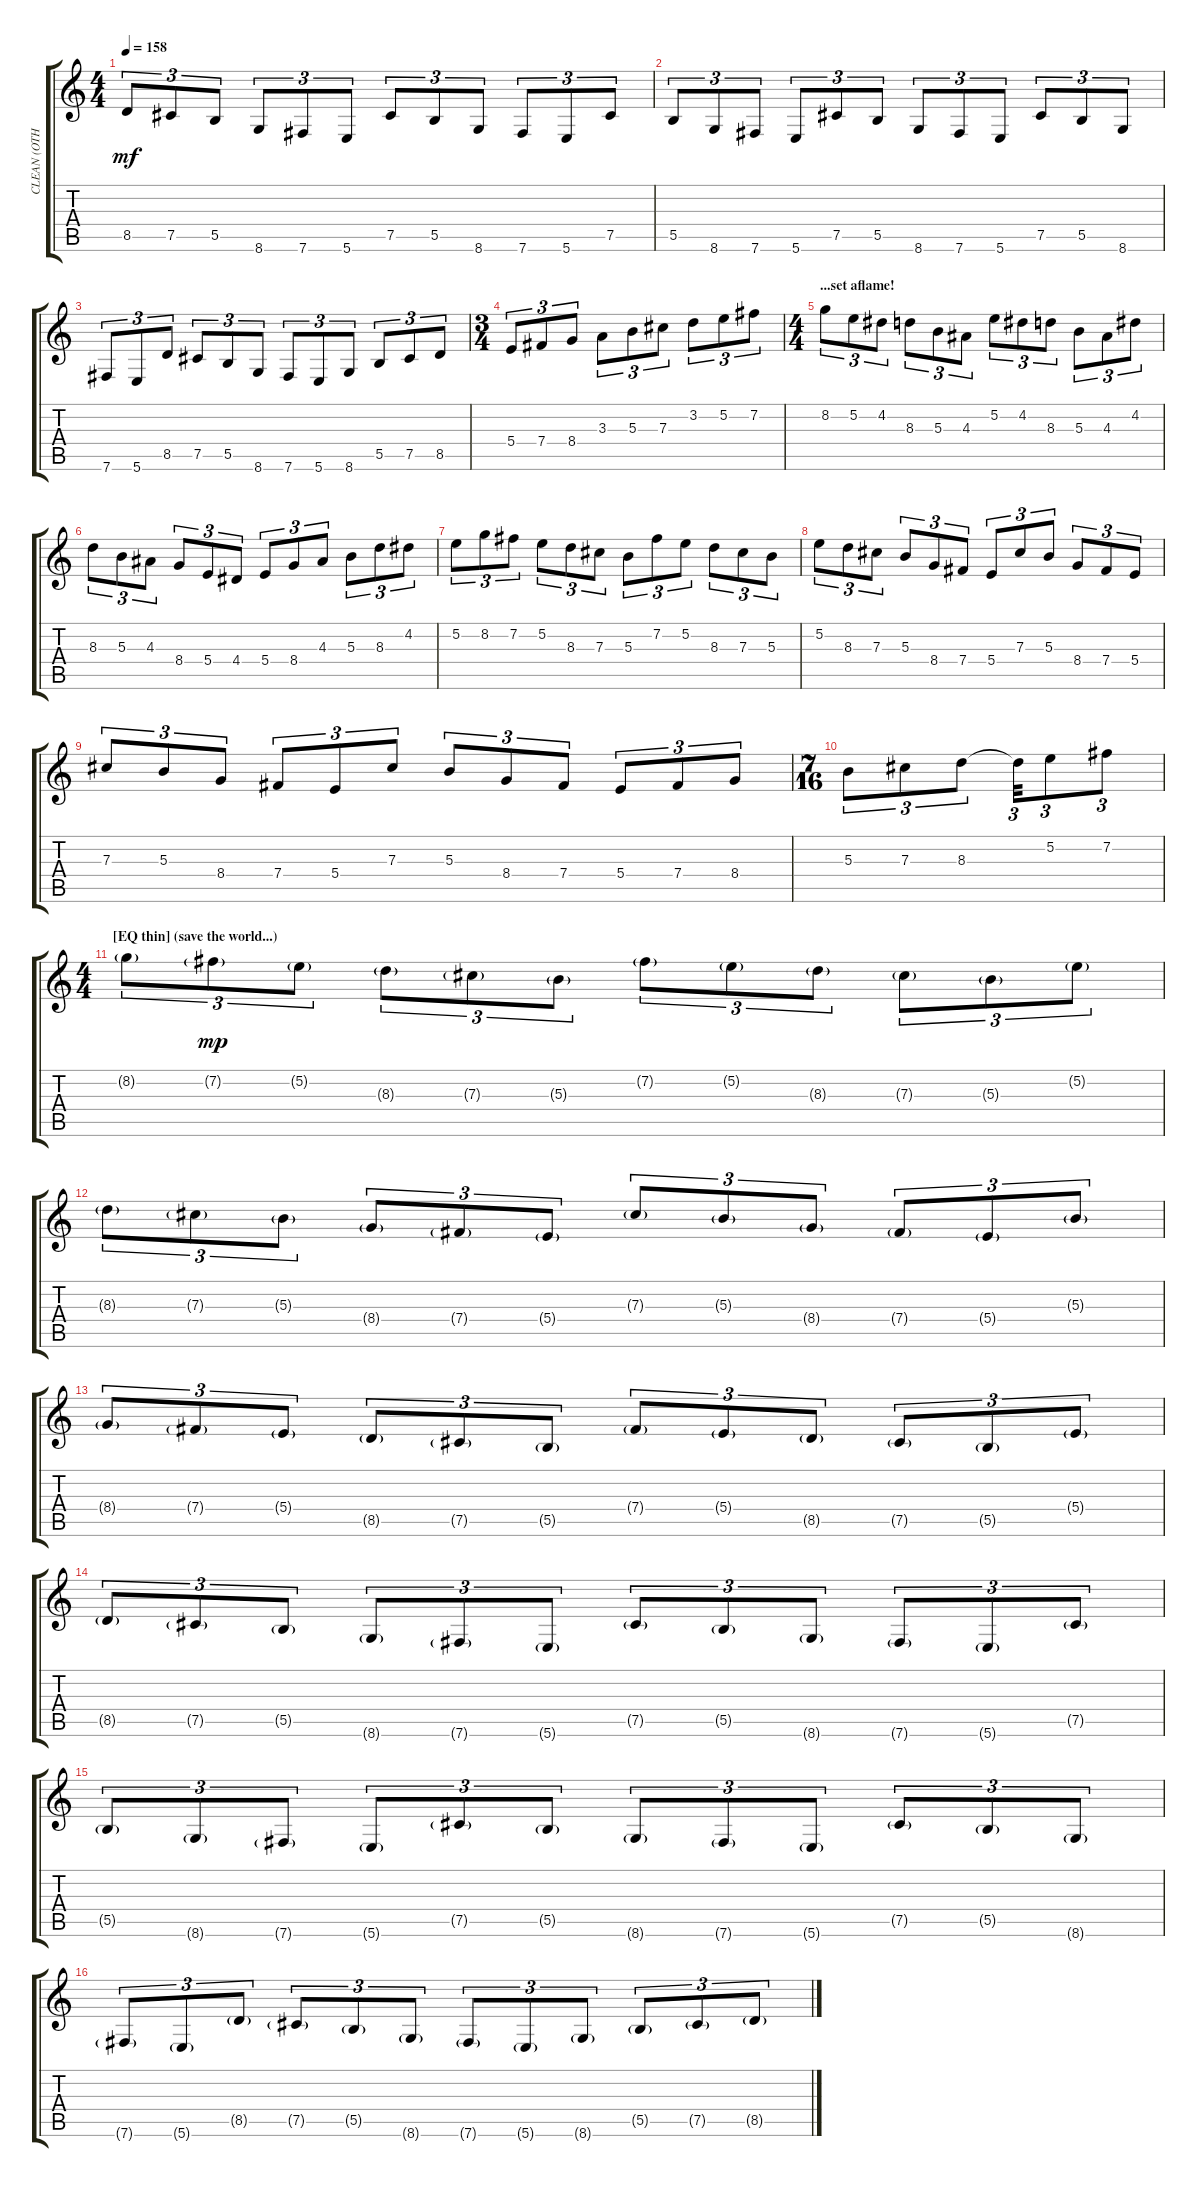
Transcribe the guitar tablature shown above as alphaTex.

\track ("CLEAN (OTHER)" "CLEAN (OTH") {instrument acousticguitarsteel}
\staff {score tabs}
\tuning (Eb4 B3 Gb3 B2 Gb2 B1) {hide}
\ts (4 4)
\tempo 158
\clef g2
\ks c
8.5.8{tu (3 2) dy mf} 7.5.8{tu (3 2)} 5.5.8{tu (3 2)} 8.6.8{tu (3 2)} 7.6.8{tu (3 2)} 5.6.8{tu (3 2)} 7.5.8{tu (3 2)} 5.5.8{tu (3 2)} 8.6.8{tu (3 2)} 7.6.8{tu (3 2)} 5.6.8{tu (3 2)} 7.5.8{tu (3 2)} |
5.5.8{tu (3 2)} 8.6.8{tu (3 2)} 7.6.8{tu (3 2)} 5.6.8{tu (3 2)} 7.5.8{tu (3 2)} 5.5.8{tu (3 2)} 8.6.8{tu (3 2)} 7.6.8{tu (3 2)} 5.6.8{tu (3 2)} 7.5.8{tu (3 2)} 5.5.8{tu (3 2)} 8.6.8{tu (3 2)} |
7.6.8{tu (3 2)} 5.6.8{tu (3 2)} 8.5.8{tu (3 2)} 7.5.8{tu (3 2)} 5.5.8{tu (3 2)} 8.6.8{tu (3 2)} 7.6.8{tu (3 2)} 5.6.8{tu (3 2)} 8.6.8{tu (3 2)} 5.5.8{tu (3 2)} 7.5.8{tu (3 2)} 8.5.8{tu (3 2)} |
\ts (3 4)
5.4.8{tu (3 2)} 7.4.8{tu (3 2)} 8.4.8{tu (3 2)} 3.3.8{tu (3 2)} 5.3.8{tu (3 2)} 7.3.8{tu (3 2)} 3.2.8{tu (3 2)} 5.2.8{tu (3 2)} 7.2.8{tu (3 2)} |
\ts (4 4)
\section ("" "...set aflame!")
8.2.8{tu (3 2)} 5.2.8{tu (3 2)} 4.2.8{tu (3 2)} 8.3.8{tu (3 2)} 5.3.8{tu (3 2)} 4.3.8{tu (3 2)} 5.2.8{tu (3 2)} 4.2.8{tu (3 2)} 8.3.8{tu (3 2)} 5.3.8{tu (3 2)} 4.3.8{tu (3 2)} 4.2.8{tu (3 2)} |
8.3.8{tu (3 2)} 5.3.8{tu (3 2)} 4.3.8{tu (3 2)} 8.4.8{tu (3 2)} 5.4.8{tu (3 2)} 4.4.8{tu (3 2)} 5.4.8{tu (3 2)} 8.4.8{tu (3 2)} 4.3.8{tu (3 2)} 5.3.8{tu (3 2)} 8.3.8{tu (3 2)} 4.2.8{tu (3 2)} |
5.2.8{tu (3 2)} 8.2.8{tu (3 2)} 7.2.8{tu (3 2)} 5.2.8{tu (3 2)} 8.3.8{tu (3 2)} 7.3.8{tu (3 2)} 5.3.8{tu (3 2)} 7.2.8{tu (3 2)} 5.2.8{tu (3 2)} 8.3.8{tu (3 2)} 7.3.8{tu (3 2)} 5.3.8{tu (3 2)} |
5.2.8{tu (3 2)} 8.3.8{tu (3 2)} 7.3.8{tu (3 2)} 5.3.8{tu (3 2)} 8.4.8{tu (3 2)} 7.4.8{tu (3 2)} 5.4.8{tu (3 2)} 7.3.8{tu (3 2)} 5.3.8{tu (3 2)} 8.4.8{tu (3 2)} 7.4.8{tu (3 2)} 5.4.8{tu (3 2)} |
7.3.8{tu (3 2)} 5.3.8{tu (3 2)} 8.4.8{tu (3 2)} 7.4.8{tu (3 2)} 5.4.8{tu (3 2)} 7.3.8{tu (3 2)} 5.3.8{tu (3 2)} 8.4.8{tu (3 2)} 7.4.8{tu (3 2)} 5.4.8{tu (3 2)} 7.4.8{tu (3 2)} 8.4.8{tu (3 2)} |
\ts (7 16)
5.3.8{tu (3 2)} 7.3.8{tu (3 2)} 8.3.8{tu (3 2)} 8.3{t}.32{tu (3 2)} 5.2.8{tu (3 2)} 7.2.8{tu (3 2)} |
\ts (4 4)
\section ("" "[EQ thin] (save the world...)")
8.2{g}.8{tu (3 2)} 7.2{g}.8{tu (3 2) dy mp} 5.2{g}.8{tu (3 2)} 8.3{g}.8{tu (3 2)} 7.3{g}.8{tu (3 2)} 5.3{g}.8{tu (3 2)} 7.2{g}.8{tu (3 2)} 5.2{g}.8{tu (3 2)} 8.3{g}.8{tu (3 2)} 7.3{g}.8{tu (3 2)} 5.3{g}.8{tu (3 2)} 5.2{g}.8{tu (3 2)} |
8.3{g}.8{tu (3 2)} 7.3{g}.8{tu (3 2)} 5.3{g}.8{tu (3 2)} 8.4{g}.8{tu (3 2)} 7.4{g}.8{tu (3 2)} 5.4{g}.8{tu (3 2)} 7.3{g}.8{tu (3 2)} 5.3{g}.8{tu (3 2)} 8.4{g}.8{tu (3 2)} 7.4{g}.8{tu (3 2)} 5.4{g}.8{tu (3 2)} 5.3{g}.8{tu (3 2)} |
8.4{g}.8{tu (3 2)} 7.4{g}.8{tu (3 2)} 5.4{g}.8{tu (3 2)} 8.5{g}.8{tu (3 2)} 7.5{g}.8{tu (3 2)} 5.5{g}.8{tu (3 2)} 7.4{g}.8{tu (3 2)} 5.4{g}.8{tu (3 2)} 8.5{g}.8{tu (3 2)} 7.5{g}.8{tu (3 2)} 5.5{g}.8{tu (3 2)} 5.4{g}.8{tu (3 2)} |
8.5{g}.8{tu (3 2)} 7.5{g}.8{tu (3 2)} 5.5{g}.8{tu (3 2)} 8.6{g}.8{tu (3 2)} 7.6{g}.8{tu (3 2)} 5.6{g}.8{tu (3 2)} 7.5{g}.8{tu (3 2)} 5.5{g}.8{tu (3 2)} 8.6{g}.8{tu (3 2)} 7.6{g}.8{tu (3 2)} 5.6{g}.8{tu (3 2)} 7.5{g}.8{tu (3 2)} |
5.5{g}.8{tu (3 2)} 8.6{g}.8{tu (3 2)} 7.6{g}.8{tu (3 2)} 5.6{g}.8{tu (3 2)} 7.5{g}.8{tu (3 2)} 5.5{g}.8{tu (3 2)} 8.6{g}.8{tu (3 2)} 7.6{g}.8{tu (3 2)} 5.6{g}.8{tu (3 2)} 7.5{g}.8{tu (3 2)} 5.5{g}.8{tu (3 2)} 8.6{g}.8{tu (3 2)} |
7.6{g}.8{tu (3 2)} 5.6{g}.8{tu (3 2)} 8.5{g}.8{tu (3 2)} 7.5{g}.8{tu (3 2)} 5.5{g}.8{tu (3 2)} 8.6{g}.8{tu (3 2)} 7.6{g}.8{tu (3 2)} 5.6{g}.8{tu (3 2)} 8.6{g}.8{tu (3 2)} 5.5{g}.8{tu (3 2)} 7.5{g}.8{tu (3 2)} 8.5{g}.8{tu (3 2)}
